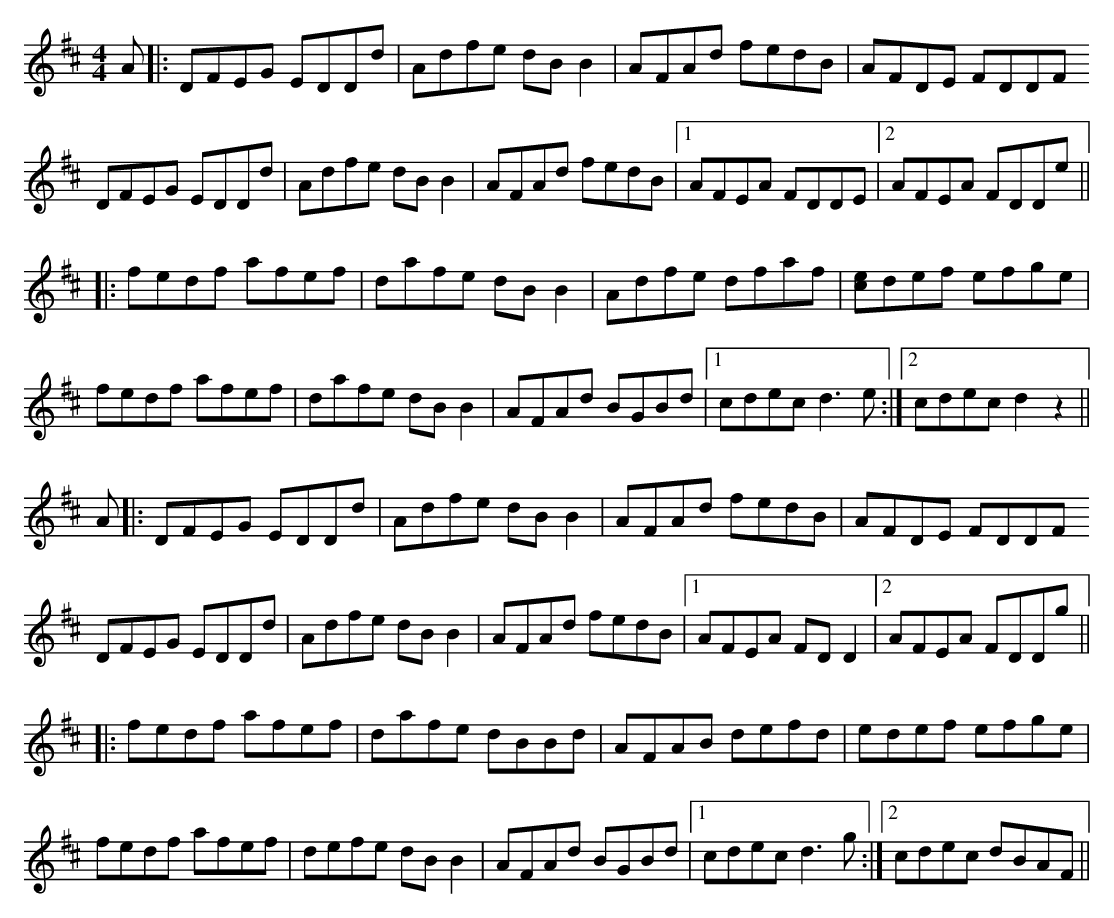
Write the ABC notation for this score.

X:1
M:4/4
K:D
A|:DFEG EDDd|Adfe dBB2|AFAd fedB|AFDE FDDF
DFEG EDDd|Adfe dBB2|AFAd fedB|1 AFEA FDDE|2 AFEA FDDe||
|:fedf afef|dafe dBB2|Adfe dfaf|[ce]def efge|
fedf afef|dafe dBB2|AFAd BGBd|1 cdec d3e:|2 cdec d2z2||
A|:DFEG EDDd|Adfe dBB2|AFAd fedB|AFDE FDDF
DFEG EDDd|Adfe dBB2|AFAd fedB|1 AFEA FDD2|2 AFEA FDDg||
|:fedf afef|dafe dBBd|AFAB defd|edef efge|
fedf afef|defe dBB2|AFAd BGBd|1 cdec d3g:|2 cdec dBAF||
